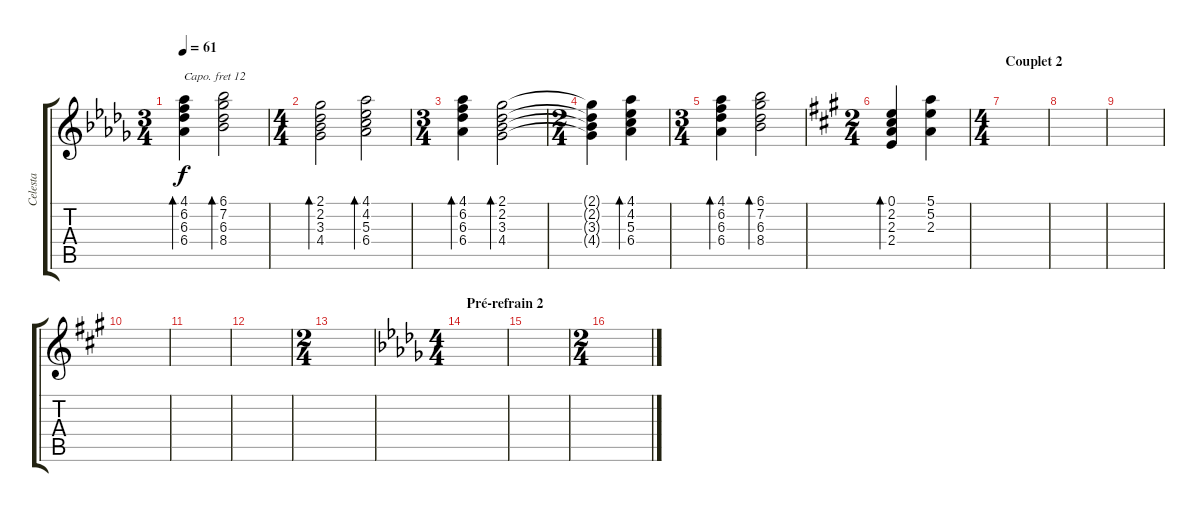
\track ("Celesta" "Celesta") {instrument celesta}
\staff {score tabs}
\capo 12
\tuning (E4 B3 G3 D3 A2 E2) {hide}
\ts (3 4)
\tempo 61
\clef g2
\ks db
(4.1 6.2 6.3 6.4).4{bd 120 dy f} (6.1 7.2 6.3 8.4).2{bd 120} |
\ts (4 4)
(2.1 2.2 3.3 4.4).2{bd 120} (4.1 4.2 5.3 6.4).2{bd 120} |
\ts (3 4)
(4.1 6.2 6.3 6.4).4{bd 120} (2.1 2.2 3.3 4.4).2{bd 120} |
\ts (2 4)
(2.1{t} 2.2{t} 3.3{t} 4.4{t}).4 (4.1 4.2 5.3 6.4).4{bd 120} |
\ts (3 4)
(4.1 6.2 6.3 6.4).4{bd 120} (6.1 7.2 6.3 8.4).2{bd 120} |
\ts (2 4)
\ks a
(0.1 2.2 2.3 2.4).4{bd 120} (5.1 5.2 2.3).4 |
\ts (4 4)
\section ("" "Couplet 2")
|
|
|
|
|
|
\ts (2 4)
|
\ts (4 4)
\section ("" "Pré-refrain 2")
\ks db
|
|
\ts (2 4)
